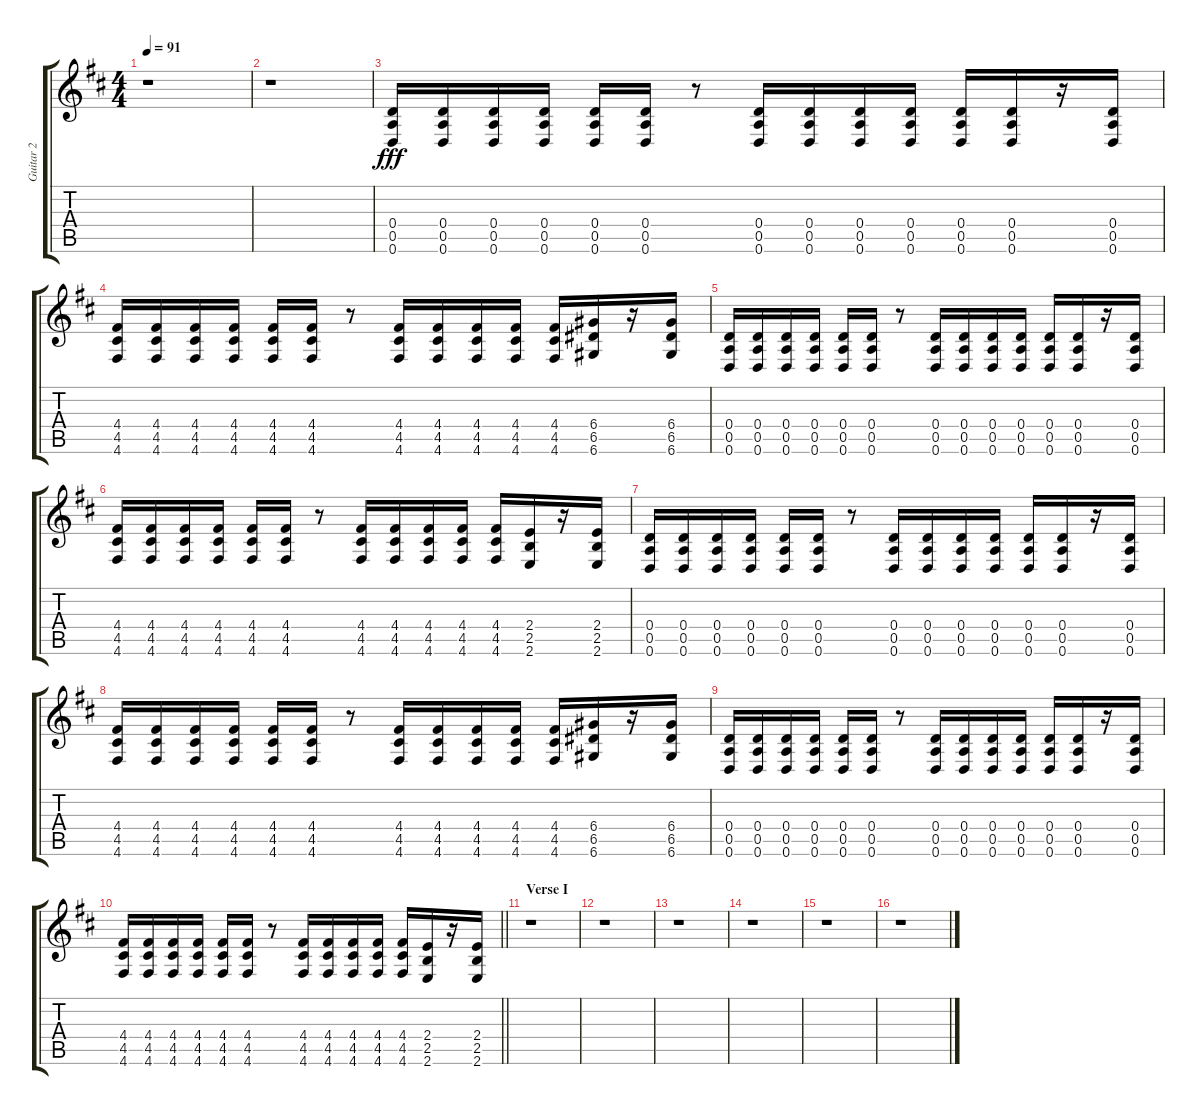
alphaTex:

\track ("Guitar 2" "Guitar 2") {instrument overdrivenguitar}
\staff {score tabs}
\tuning (E4 B3 G3 D3 A2 D2) {hide}
\ts (4 4)
\tempo 91
\clef g2
\ks d
r.1{dy fff instrument overdrivenguitar} |
r.1 |
(0.4 0.5 0.6).16 (0.4 0.5 0.6).16 (0.4 0.5 0.6).16 (0.4 0.5 0.6).16 (0.4 0.5 0.6).16 (0.4 0.5 0.6).16 r.8 (0.4 0.5 0.6).16 (0.4 0.5 0.6).16 (0.4 0.5 0.6).16 (0.4 0.5 0.6).16 (0.4 0.5 0.6).16 (0.4 0.5 0.6).16 r.16 (0.4 0.5 0.6).16 |
(4.4 4.5 4.6).16 (4.4 4.5 4.6).16 (4.4 4.5 4.6).16 (4.4 4.5 4.6).16 (4.4 4.5 4.6).16 (4.4 4.5 4.6).16 r.8 (4.4 4.5 4.6).16 (4.4 4.5 4.6).16 (4.4 4.5 4.6).16 (4.4 4.5 4.6).16 (4.4 4.5 4.6).16 (6.4 6.5 6.6).16 r.16 (6.4 6.5 6.6).16 |
(0.4 0.5 0.6).16 (0.4 0.5 0.6).16 (0.4 0.5 0.6).16 (0.4 0.5 0.6).16 (0.4 0.5 0.6).16 (0.4 0.5 0.6).16 r.8 (0.4 0.5 0.6).16 (0.4 0.5 0.6).16 (0.4 0.5 0.6).16 (0.4 0.5 0.6).16 (0.4 0.5 0.6).16 (0.4 0.5 0.6).16 r.16 (0.4 0.5 0.6).16 |
(4.4 4.5 4.6).16 (4.4 4.5 4.6).16 (4.4 4.5 4.6).16 (4.4 4.5 4.6).16 (4.4 4.5 4.6).16 (4.4 4.5 4.6).16 r.8 (4.4 4.5 4.6).16 (4.4 4.5 4.6).16 (4.4 4.5 4.6).16 (4.4 4.5 4.6).16 (4.4 4.5 4.6).16 (2.4 2.5 2.6).16 r.16 (2.4 2.5 2.6).16 |
(0.4 0.5 0.6).16 (0.4 0.5 0.6).16 (0.4 0.5 0.6).16 (0.4 0.5 0.6).16 (0.4 0.5 0.6).16 (0.4 0.5 0.6).16 r.8 (0.4 0.5 0.6).16 (0.4 0.5 0.6).16 (0.4 0.5 0.6).16 (0.4 0.5 0.6).16 (0.4 0.5 0.6).16 (0.4 0.5 0.6).16 r.16 (0.4 0.5 0.6).16 |
(4.4 4.5 4.6).16 (4.4 4.5 4.6).16 (4.4 4.5 4.6).16 (4.4 4.5 4.6).16 (4.4 4.5 4.6).16 (4.4 4.5 4.6).16 r.8 (4.4 4.5 4.6).16 (4.4 4.5 4.6).16 (4.4 4.5 4.6).16 (4.4 4.5 4.6).16 (4.4 4.5 4.6).16 (6.4 6.5 6.6).16 r.16 (6.4 6.5 6.6).16 |
(0.4 0.5 0.6).16 (0.4 0.5 0.6).16 (0.4 0.5 0.6).16 (0.4 0.5 0.6).16 (0.4 0.5 0.6).16 (0.4 0.5 0.6).16 r.8 (0.4 0.5 0.6).16 (0.4 0.5 0.6).16 (0.4 0.5 0.6).16 (0.4 0.5 0.6).16 (0.4 0.5 0.6).16 (0.4 0.5 0.6).16 r.16 (0.4 0.5 0.6).16 |
\barLineRight lightlight
(4.4 4.5 4.6).16 (4.4 4.5 4.6).16 (4.4 4.5 4.6).16 (4.4 4.5 4.6).16 (4.4 4.5 4.6).16 (4.4 4.5 4.6).16 r.8 (4.4 4.5 4.6).16 (4.4 4.5 4.6).16 (4.4 4.5 4.6).16 (4.4 4.5 4.6).16 (4.4 4.5 4.6).16 (2.4 2.5 2.6).16 r.16 (2.4 2.5 2.6).16 |
\section ("" "Verse I")
r.1 |
r.1 |
r.1 |
r.1 |
r.1 |
r.1
